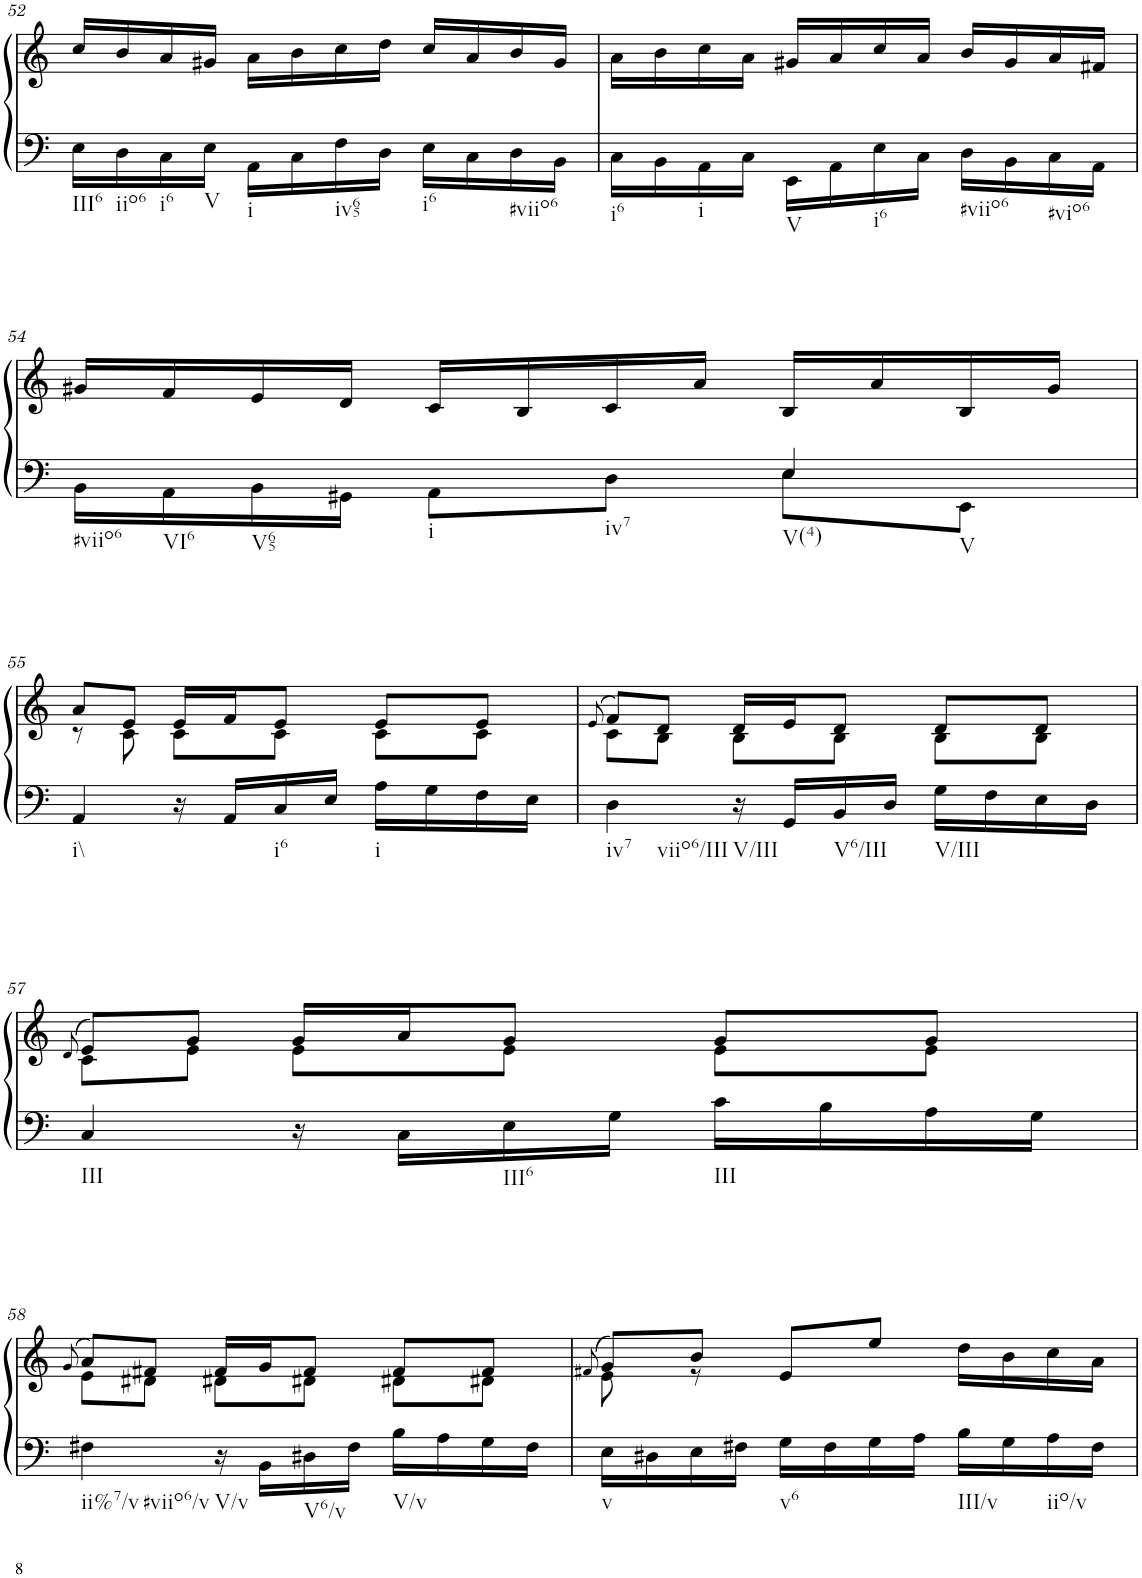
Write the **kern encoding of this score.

**kern	**kern
*part1	*part1
*staff2	*staff1
*I"Klavier linke Hand	*
!!LO:PB:g=z
*clefF4	*clefG2
*k[]	*k[]
*M3/4	*M3/4
=52	=52
*^	*
!LO:TX:b:t=III6	!	!
!LO:TX:b:t=iio6	!	!
!LO:TX:b:t=i6	!	!
!LO:TX:b:t=V	!	!
!LO:TX:b:t=i	!	!
!LO:TX:b:t=iv65	!	!
!LO:TX:b:t=i6	!	!
!LO:TX:b:t=#viio6	!	!
2.ryy	16E\LL	16cc/LL
.	16D\	16b/
.	16C\	16a/
.	16E\JJ	16g#X/JJ
.	16AA\LL	16a\LL
.	16C\	16b\
.	16F\	16cc\
.	16D\JJ	16dd\JJ
.	16E\LL	16cc/LL
.	16C\	16a/
.	16D\	16b/
.	16BB\JJ	16g#/JJ
=53	=53	=53
!LO:TX:b:t=i6	!	!
!LO:TX:b:t=i	!	!
!LO:TX:b:t=V	!	!
!LO:TX:b:t=i6	!	!
!LO:TX:b:t=#viio6	!	!
!LO:TX:b:t=#vio6	!	!
2.ryy	16C\LL	16a\LL
.	16BB\	16b\
.	16AA\	16cc\
.	16C\JJ	16a\JJ
.	16EE\LL	16g#X/LL
.	16AA\	16a/
.	16E\	16cc/
.	16C\JJ	16a/JJ
.	16D\LL	16b/LL
.	16BB\	16g#/
.	16C\	16a/
.	16AA\JJ	16f#X/JJ
!!LO:LB:g=z
=54	=54	=54
!LO:TX:b:t=#viio6	!	!
!LO:TX:b:t=VI6	!	!
!LO:TX:b:t=V65	!	!
4ryy	16BB\LL	16g#X/LL
.	16AA\	16f/
.	16BB\	16e/
.	16GG#X\JJ	16d/JJ
!LO:TX:b:t=i	!	!
!LO:TX:b:t=iv7	!	!
4ryy	8AA\L	16c/LL
.	.	16B/
.	8D\J	16c/
.	.	16a/JJ
!LO:TX:b:t=V(4)	!	!
!LO:TX:b:t=V	!	!
4E/	8E\L	16B/LL
.	.	16a/
.	8EE\J	16B/
.	.	16g#/JJ
*v	*v	*
!!LO:LB:g=z
=55	=55
*	*^
!LO:TX:b:t=i\\	!	!
4AA/	8a/L	8r
.	8e/J	8c\
16r	16e/LL	8c\L
16AA/LL	16f/J	.
!LO:TX:b:t=i6	!	!
16C/	8e/J	8c\J
16E/JJ	.	.
!LO:TX:b:t=i	!	!
16A\LL	8e/L	8c\L
16G\	.	.
16F\	8e/J	8c\J
16E\JJ	.	.
=56	=56	=56
.	(8qe/	.
!LO:TX:b:t=iv7	!	!
!LO:TX:b:t=viio6/III	!	!
4D\	8f/L)	8c\L
.	8d/J	8B\J
!LO:TX:b:t=V/III	!	!
16r	16d/LL	8B\L
16GG/LL	16e/J	.
!LO:TX:b:t=V6/III	!	!
16BB/	8d/J	8B\J
16D/JJ	.	.
!LO:TX:b:t=V/III	!	!
16G\LL	8d/L	8B\L
16F\	.	.
16E\	8d/J	8B\J
16D\JJ	.	.
!!LO:LB:g=z	!!
=57	=57	=57
.	(8qd/	.
!LO:TX:b:t=III	!	!
4C/	8e/L)	8c\L
.	8g/J	8e\J
16r	16g/LL	8e\L
16C\LL	16a/J	.
!LO:TX:b:t=III6	!	!
16E\	8g/J	8e\J
16G\JJ	.	.
!LO:TX:b:t=III	!	!
16c\LL	8g/L	8e\L
16B\	.	.
16A\	8g/J	8e\J
16G\JJ	.	.
!!LO:LB:g=z	!!
=58	=58	=58
.	(8qg/	.
!LO:TX:b:t=ii%7/v	!	!
!LO:TX:b:t=#viio6/v	!	!
4F#X\	8a/L)	8e\L
.	8f#X/J	8d#X\J
!LO:TX:b:t=V/v	!	!
16r	16f#/LL	8d#X\L
16BB\LL	16g/J	.
!LO:TX:b:t=V6/v	!	!
16D#X\	8f#/J	8d#X\J
16F#\JJ	.	.
!LO:TX:b:t=V/v	!	!
16B\LL	8f#/L	8d#X\L
16A\	.	.
16G\	8f#/J	8d#X\J
16F#\JJ	.	.
=59	=59	=59
.	(8qf#X/	.
!LO:TX:b:t=v	!	!
16E\LL	8g/L)	8e\
16D#X\	.	.
16E\	8b/J	8r
16F#X\JJ	.	.
!LO:TX:b:t=v6	!	!
16G\LL	8e/L	2ryy
16F#\	.	.
16G\	8ee/J	.
16A\JJ	.	.
!LO:TX:b:t=III/v	!	!
16B\LL	16dd\LL	.
16G\	16b\	.
!LO:TX:b:t=iio/v	!	!
16A\	16cc\	.
16F#\JJ	16a\JJ	.
*	*v	*v
=	=
*-	*-
